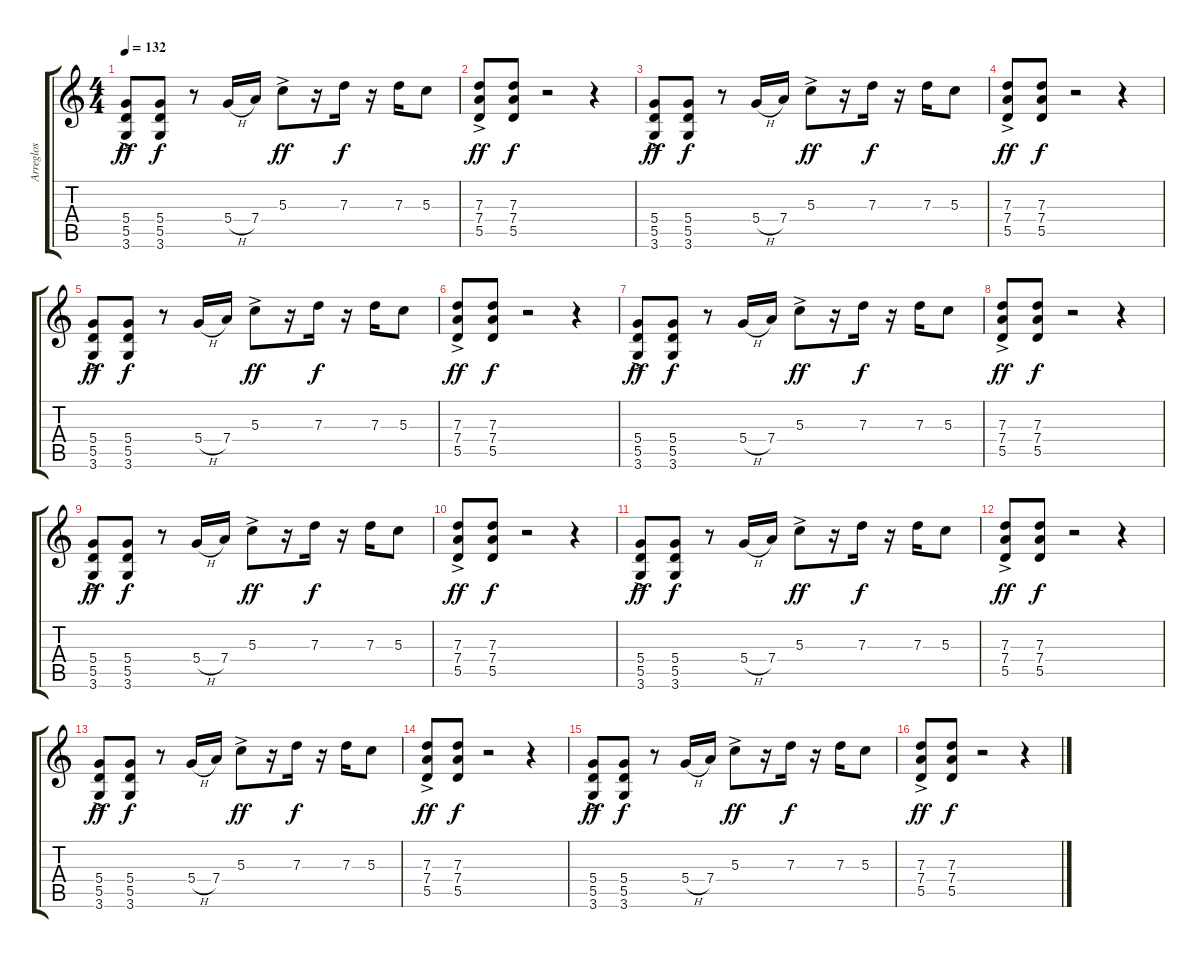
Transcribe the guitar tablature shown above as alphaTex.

\track ("Arreglos" "Arreglos") {instrument overdrivenguitar}
\staff {score tabs}
\tuning (E4 B3 G3 D3 A2 E2) {hide}
\ts (4 4)
\tempo 132
\clef g2
\ks c
(5.4{ac} 5.5 3.6).8{dy ff} (5.4 5.5 3.6).8{dy f} r.8 5.4{h}.16 7.4.16 5.3{ac}.8{dy ff} r.16 7.3.16{dy f} r.16 7.3.16 5.3.8 |
(7.3{ac} 7.4 5.5).8{dy ff} (7.3 7.4 5.5).8{dy f} r.2 r.4 |
(5.4{ac} 5.5 3.6).8{dy ff} (5.4 5.5 3.6).8{dy f} r.8 5.4{h}.16 7.4.16 5.3{ac}.8{dy ff} r.16 7.3.16{dy f} r.16 7.3.16 5.3.8 |
(7.3{ac} 7.4 5.5).8{dy ff} (7.3 7.4 5.5).8{dy f} r.2 r.4 |
(5.4{ac} 5.5 3.6).8{dy ff} (5.4 5.5 3.6).8{dy f} r.8 5.4{h}.16 7.4.16 5.3{ac}.8{dy ff} r.16 7.3.16{dy f} r.16 7.3.16 5.3.8 |
(7.3{ac} 7.4 5.5).8{dy ff} (7.3 7.4 5.5).8{dy f} r.2 r.4 |
(5.4{ac} 5.5 3.6).8{dy ff} (5.4 5.5 3.6).8{dy f} r.8 5.4{h}.16 7.4.16 5.3{ac}.8{dy ff} r.16 7.3.16{dy f} r.16 7.3.16 5.3.8 |
(7.3{ac} 7.4 5.5).8{dy ff} (7.3 7.4 5.5).8{dy f} r.2 r.4 |
(5.4{ac} 5.5 3.6).8{dy ff} (5.4 5.5 3.6).8{dy f} r.8 5.4{h}.16 7.4.16 5.3{ac}.8{dy ff} r.16 7.3.16{dy f} r.16 7.3.16 5.3.8 |
(7.3{ac} 7.4 5.5).8{dy ff} (7.3 7.4 5.5).8{dy f} r.2 r.4 |
(5.4{ac} 5.5 3.6).8{dy ff} (5.4 5.5 3.6).8{dy f} r.8 5.4{h}.16 7.4.16 5.3{ac}.8{dy ff} r.16 7.3.16{dy f} r.16 7.3.16 5.3.8 |
(7.3{ac} 7.4 5.5).8{dy ff} (7.3 7.4 5.5).8{dy f} r.2 r.4 |
(5.4{ac} 5.5 3.6).8{dy ff} (5.4 5.5 3.6).8{dy f} r.8 5.4{h}.16 7.4.16 5.3{ac}.8{dy ff} r.16 7.3.16{dy f} r.16 7.3.16 5.3.8 |
(7.3{ac} 7.4 5.5).8{dy ff} (7.3 7.4 5.5).8{dy f} r.2 r.4 |
(5.4{ac} 5.5 3.6).8{dy ff} (5.4 5.5 3.6).8{dy f} r.8 5.4{h}.16 7.4.16 5.3{ac}.8{dy ff} r.16 7.3.16{dy f} r.16 7.3.16 5.3.8 |
(7.3{ac} 7.4 5.5).8{dy ff} (7.3 7.4 5.5).8{dy f} r.2 r.4
